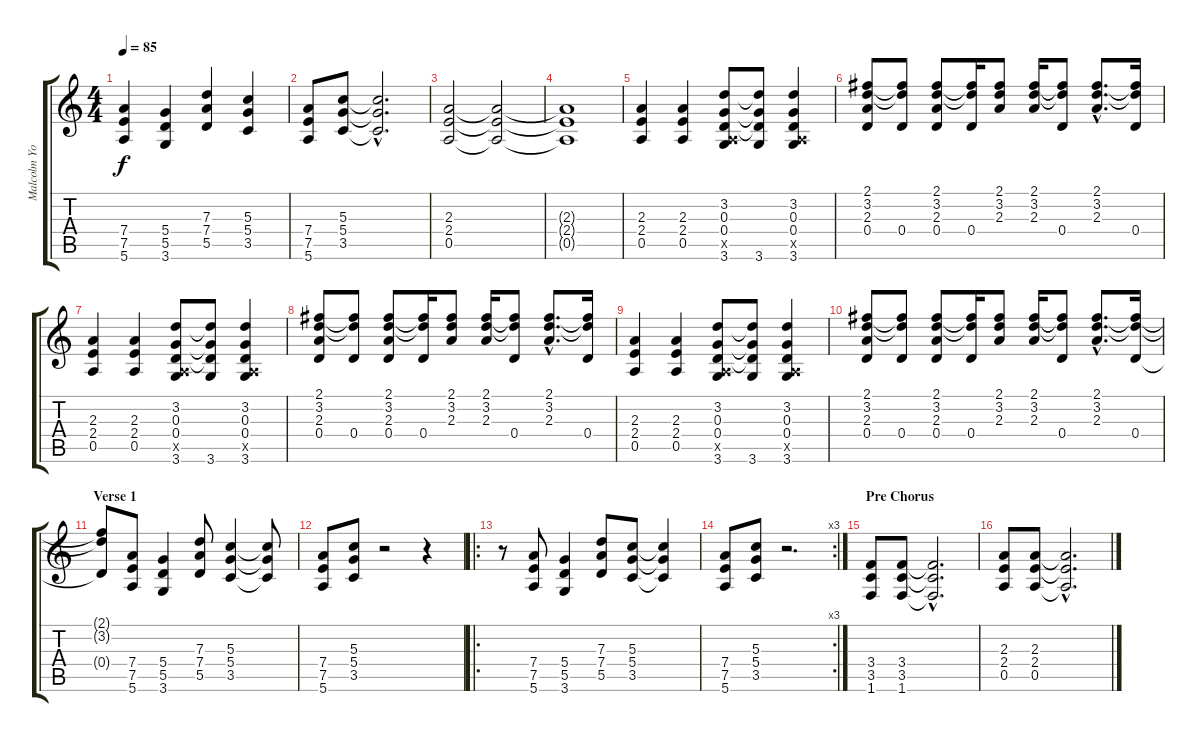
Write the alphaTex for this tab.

\track ("Malcolm Young" "Malcolm Yo") {instrument distortionguitar}
\staff {score tabs}
\tuning (E4 B3 G3 D3 A2 E2) {hide}
\ts (4 4)
\tempo 85
\clef g2
\ks c
(7.4 7.5 5.6).4{dy f instrument distortionguitar} (5.4 5.5 3.6).4 (7.3 7.4 5.5).4 (5.3 5.4 3.5).4 |
(7.4 7.5 5.6).8 (5.3 5.4 3.5).8 (5.3{hac t} 5.4{hac t} 3.5{hac t}).2{d} |
(2.3 2.4 0.5).2 (2.3{t} 2.4{t} 0.5{t}).2{volume 6} |
(2.3{t} 2.4{t} 0.5{t}).1 |
(2.3 2.4 0.5).4{volume 13} (2.3 2.4 0.5).4 (3.2 0.3 0.4 0.5{x} 3.6).8 (3.2{t} 0.3{t} 0.4{t} 3.6).8 (3.2 0.3 0.4 0.5{x} 3.6).4 |
(2.1 3.2 2.3 0.4).8 (2.1{t} 3.2{t} 0.4).8 (2.1 3.2 2.3 0.4).8 (2.1{t} 3.2{t} 0.4).16 (2.1 3.2 2.3).8 (2.1 3.2 2.3).16 (2.1{t} 3.2{t} 0.4).8 (2.1{hac} 3.2{hac} 2.3{hac}).8{d} (2.1{t} 3.2{t} 0.4).16 |
(2.3 2.4 0.5).4{volume 13} (2.3 2.4 0.5).4 (3.2 0.3 0.4 0.5{x} 3.6).8 (3.2{t} 0.3{t} 0.4{t} 3.6).8 (3.2 0.3 0.4 0.5{x} 3.6).4 |
(2.1 3.2 2.3 0.4).8 (2.1{t} 3.2{t} 0.4).8 (2.1 3.2 2.3 0.4).8 (2.1{t} 3.2{t} 0.4).16 (2.1 3.2 2.3).8 (2.1 3.2 2.3).16 (2.1{t} 3.2{t} 0.4).8 (2.1{hac} 3.2{hac} 2.3{hac}).8{d} (2.1{t} 3.2{t} 0.4).16 |
(2.3 2.4 0.5).4{volume 13} (2.3 2.4 0.5).4 (3.2 0.3 0.4 0.5{x} 3.6).8 (3.2{t} 0.3{t} 0.4{t} 3.6).8 (3.2 0.3 0.4 0.5{x} 3.6).4 |
(2.1 3.2 2.3 0.4).8 (2.1{t} 3.2{t} 0.4).8 (2.1 3.2 2.3 0.4).8 (2.1{t} 3.2{t} 0.4).16 (2.1 3.2 2.3).8 (2.1 3.2 2.3).16 (2.1{t} 3.2{t} 0.4).8 (2.1{hac} 3.2{hac} 2.3{hac}).8{d} (2.1{t} 3.2{t} 0.4).16 |
\section ("" "Verse 1")
(2.1{t} 3.2{t} 0.4{t}).8 (7.4 7.5 5.6).8 (5.4 5.5 3.6).4 (7.3 7.4 5.5).8 (5.3 5.4 3.5).4 (5.3{t} 5.4{t} 3.5{t}).8 |
(7.4 7.5 5.6).8 (5.3 5.4 3.5).8 r.2 r.4 |
\ro
r.8 (7.4 7.5 5.6).8 (5.4 5.5 3.6).4 (7.3 7.4 5.5).8 (5.3 5.4 3.5).8 (5.3{t} 5.4{t} 3.5{t}).4 |
\rc 3
(7.4 7.5 5.6).8 (5.3 5.4 3.5).8 r.2{d} |
\section ("" "Pre Chorus")
(3.4 3.5 1.6).8 (3.4 3.5 1.6).8 (3.4{hac t} 3.5{hac t} 1.6{hac t}).2{d} |
(2.3 2.4 0.5).8 (2.3 2.4 0.5).8 (2.3{hac t} 2.4{hac t} 0.5{hac t}).2{d}
